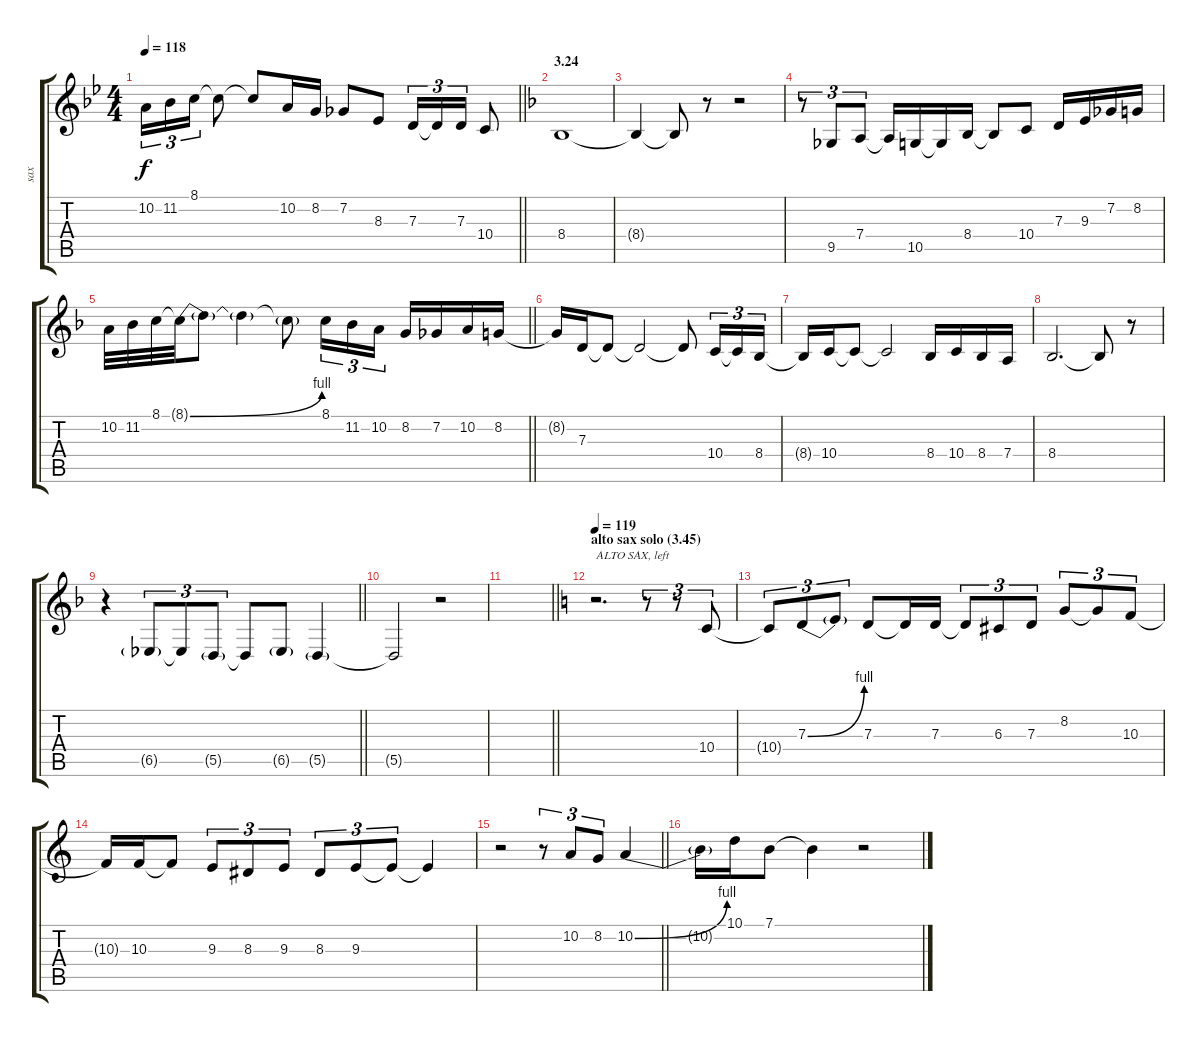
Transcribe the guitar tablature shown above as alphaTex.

\track ("sax" "sax") {instrument tenorsax}
\staff {score tabs}
\tuning (E4 B3 G3 D3 A2 E2) {hide}
\ts (4 4)
\tempo 118
\clef g2
\barLineRight lightlight
\ks bb
10.2.16{tu (3 2) dy f} 11.2.16{tu (3 2)} 8.1.16{tu (3 2)} 8.1{t}.8 8.1{t}.8 10.2.16 8.2.16 7.2.8 8.3.8 7.3.16{tu (3 2)} 7.3{t}.16{tu (3 2)} 7.3.16{tu (3 2)} 10.4.8 |
\section ("" "3.24")
\ks f
8.4.1 |
8.4{t}.4 8.4{t}.8 r.8 r.2 |
r.8{tu (3 2)} 9.5.8{tu (3 2)} 7.4.8{tu (3 2)} 7.4{t}.16 10.5.16 10.5{t}.16 8.4.16 8.4{t}.8 10.4.8 7.3.16 9.3.16 7.2.16 8.2.16 |
\barLineRight lightlight
10.2.32 11.2.32 8.1.32 8.1{be (bend 0 0 60 4) t}.32 8.1{t}.8 8.1{t}.4 8.1{t}.8 8.1.16{tu (3 2)} 11.2.16{tu (3 2)} 10.2.16{tu (3 2)} 8.2.16 7.2.16 10.2.16 8.2.16 |
8.2{t}.16 7.3.16 7.3{t}.8 7.3{t}.2 7.3{t}.8 10.4.16{tu (3 2)} 10.4{t}.16{tu (3 2)} 8.4.16{tu (3 2)} |
8.4{t}.16 10.4.16 10.4{t}.8 10.4{t}.2 8.4.16 10.4.16 8.4.16 7.4.16 |
8.4.2{d} 8.4{t}.8 r.8 |
\barLineRight lightlight
r.4 6.5{g}.8{tu (3 2)} 6.5{t}.8{tu (3 2)} 5.5{g}.8{tu (3 2)} 5.5{t}.8 6.5{g}.8 5.5{g}.4 |
5.5{t}.2 r.2 |
\barLineRight lightlight
|
\section ("" "alto sax solo (3.45)")
\tempo 119
\ks c
r.2{d txt "ALTO SAX, left" balance 2 instrument altosax} r.8{tu (3 2)} r.8{tu (3 2)} 10.4.8{tu (3 2)} |
10.4{t}.8{tu (3 2)} 7.3{be (bend 0 0 60 4)}.8{tu (3 2)} 7.3{t}.8{tu (3 2)} 7.3.8 7.3{t}.16 7.3.16 7.3{t}.8{tu (3 2)} 6.3.8{tu (3 2)} 7.3.8{tu (3 2)} 8.2.8{tu (3 2)} 8.2{t}.8{tu (3 2)} 10.3.8{tu (3 2)} |
10.3{t}.16 10.3.16 10.3{t}.8 9.3.8{tu (3 2)} 8.3.8{tu (3 2)} 9.3.8{tu (3 2)} 8.3.8{tu (3 2)} 9.3.8{tu (3 2)} 9.3{t}.8{tu (3 2)} 9.3{t}.4 |
\barLineRight lightlight
r.2 r.8{tu (3 2)} 10.2.8{tu (3 2)} 8.2.8{tu (3 2)} 10.2{be (bend 0 0 60 4)}.4 |
10.2{t}.16 10.1.16 7.1.8 7.1{t}.4 r.2
